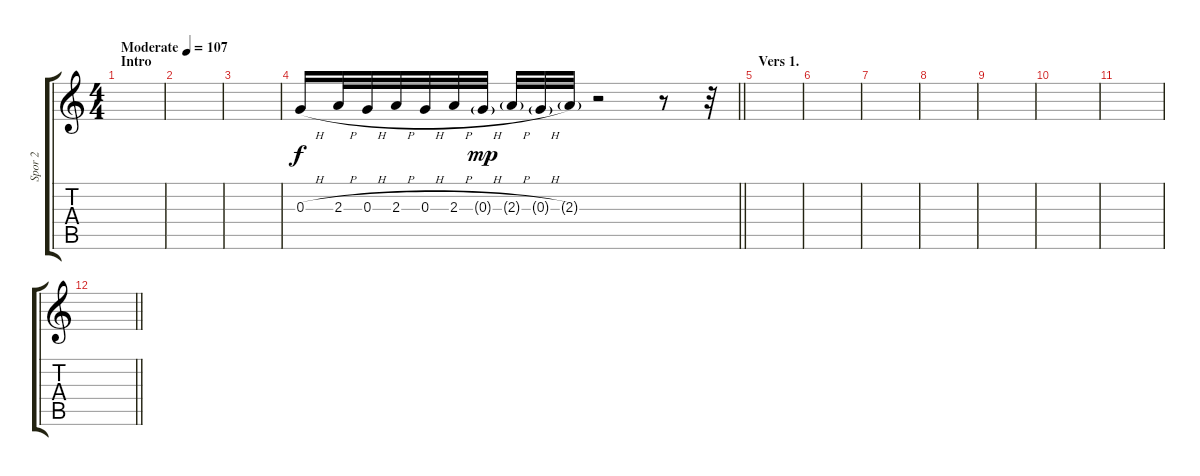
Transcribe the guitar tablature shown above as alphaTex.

\track ("Spor 2" "Spor 2") {instrument electricguitarclean}
\staff {score tabs}
\tuning (E4 B3 G3 D3 A2 E2) {hide}
\ts (4 4)
\section ("" "Intro")
\tempo (107 "Moderate")
\clef g2
\ks c
|
|
|
\barLineRight lightlight
0.3{h}.16{volume 4} 2.3{h}.32 0.3{h}.32 2.3{h}.32 0.3{h}.32 2.3{h}.32 0.3{h g}.32{dy mp} 2.3{h g}.32 0.3{h g}.32 2.3{g}.32 r.2 r.8 r.32 |
\section ("" "Vers 1.")
|
|
|
|
|
|
|
\barLineRight lightlight
